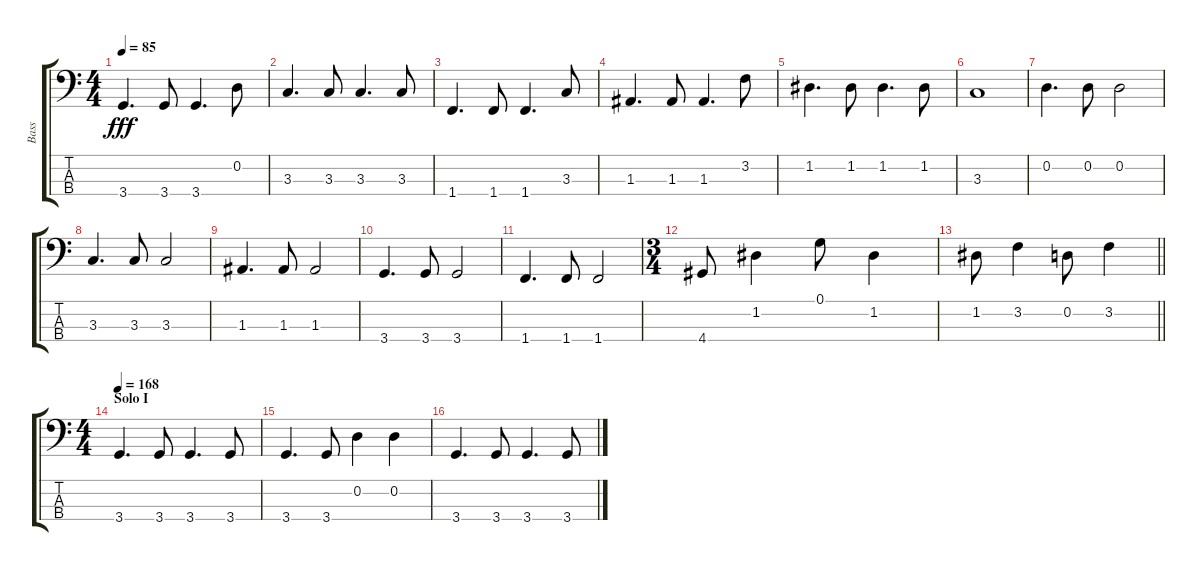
\track ("Bass" "Bass") {instrument electricbassfinger}
\staff {score tabs}
\tuning (G2 D2 A1 E1) {hide}
\ts (4 4)
\tempo 85
\clef f4
\ks c
3.4.4{d dy fff} 3.4.8 3.4.4{d} 0.2.8 |
3.3.4{d} 3.3.8 3.3.4{d} 3.3.8 |
1.4.4{d} 1.4.8 1.4.4{d} 3.3.8 |
1.3.4{d} 1.3.8 1.3.4{d} 3.2.8 |
1.2.4{d} 1.2.8 1.2.4{d} 1.2.8 |
3.3.1 |
0.2.4{d} 0.2.8 0.2.2 |
3.3.4{d} 3.3.8 3.3.2 |
1.3.4{d} 1.3.8 1.3.2 |
3.4.4{d} 3.4.8 3.4.2 |
1.4.4{d} 1.4.8 1.4.2 |
\ts (3 4)
4.4.8 1.2.4 0.1.8 1.2.4 |
\barLineRight lightlight
1.2.8 3.2.4 0.2.8 3.2.4 |
\ts (4 4)
\section ("" "Solo I")
\tempo 168
3.4.4{d} 3.4.8 3.4.4{d} 3.4.8 |
3.4.4{d} 3.4.8 0.2.4 0.2.4 |
3.4.4{d} 3.4.8 3.4.4{d} 3.4.8
